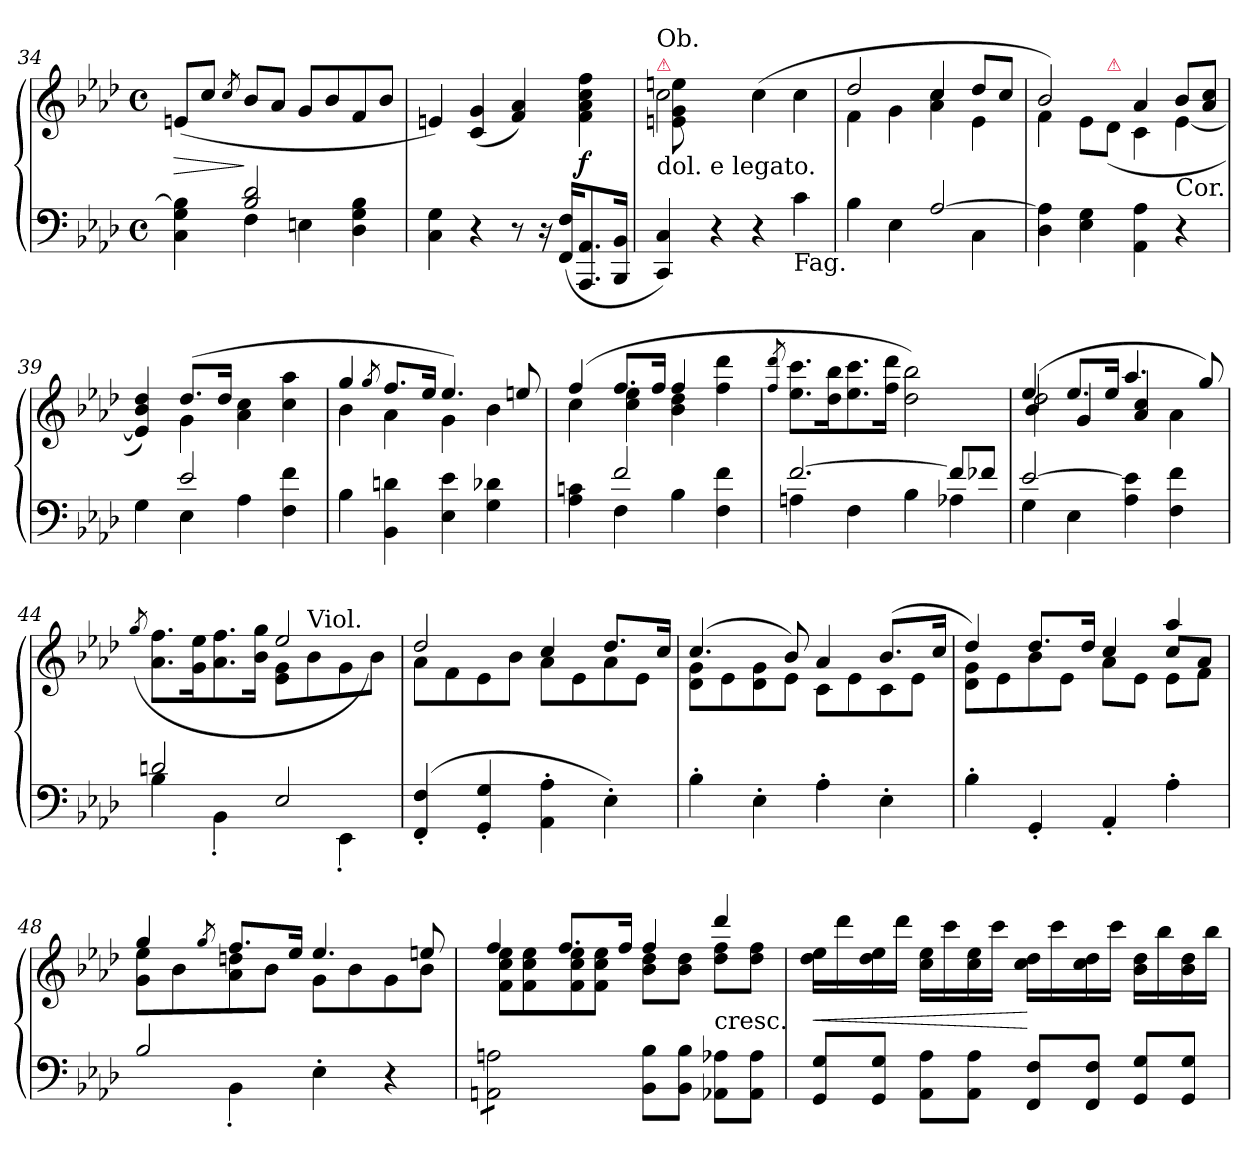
**kern	**kern	**dynam
*part1	*part1	*part1
*staff2	*staff1	*staff1/2
*clefF4	*clefG2	*
*k[b-e-a-d-]	*k[b-e-a-d-]	*
*M4/4	*M4/4	*
*met(c)	*met(c)	*
=34	=34	=34
*^	*	*
4ryy	4C! 4G! 4B-!]	(>8en!L	>
.	.	8cc!J	.
.	.	8qcc!/	.
2B-! 2d-!	4F!	8b-!L	]
.	.	8a-!J	.
.	4En!	8g!L	.
.	.	8b-!	.
4ryy	4D-! 4G! 4B-!	8f!	.
.	.	8b-!J	.
*v	*v	*	*
=35	=35	=35
4C! 4G!	4en!)	.
4r	(<4c! 4g!	.
8r	4f! 4a-!)	.
16r	.	.
(<16FF! 16F!KL	.	.
8.AAA-! 8.AA-!	4f!\ 4a-!\ 4cc!\ 4ff!\	f
16BBB-! 16BB-!Jk	.	.
=36	=36	=36
*	*^	*
!	!LO:TX:a:color=crimson:t=⚠	!	!
!	!LO:TX:a:t=Ob.	!	!
!	!LO:TX:b:t=dol. e legato.	!	!
4CC! 4C!)	2cc!\	8en! 8g! 8een!	.
.	.	8ryy	.
4r	.	4ryy	.
4r	(>4cc!\	2ryy	.
!LO:TX:b:t=Fag.	!	!	!
4c!	4cc!\	.	.
=37	=37	=37	=37
*^	*	*	*
2ryy	4B-!	2dd-!	4f!	.
.	4E-!	.	4g!	.
[2A-!	4ryy	4cc!	4a-!\ 4cc!\	.
.	4C!	8dd-!L	4e-!	.
.	.	8cc!J	.	.
*v	*v	*	*	*
=38	=38	=38	=38
4D-! 4A-!]	2b-!)	4f!	.
4E-! 4G!	.	8e-!\L	.
!	!	!LO:TX:a:color=crimson:t=⚠	!
.	.	(>8d-!\J	.
4AA-! 4A-!	4a-!	4c!	.
!	!LO:TX:b:t=Cor.	!	!
4r	8b-!L	[4e-!	.
.	8a-! 8cc!J	.	.
=39	=39	=39	=39
*^	*	*	*
4ryy	4G!	4e-!] 4b-! 4dd-!)	4ryy	.
2e-!	4E-!	(>8.dd-!L	4g!	.
.	.	16dd-!Jk	.	.
.	4A-!	4ryy	4a-! 4cc!	.
4ryy	4F! 4f!	4ryy	4cc! 4aa-!	.
*v	*v	*	*	*
=40	=40	=40	=40
4B-!	4gg!	4b-!	.
.	8qgg!/	.	.
4BB-! 4dn!	8.ff!L	4a-!	.
.	16ee-!Jk	.	.
4E-! 4e-!	4.ee-!)	4g!	.
4G! 4d-X!	.	4b-!	.
.	8een!	.	.
=41	=41	=41	=41
*^	*	*	*
4ryy	4A-! 4cn!	(>4ff!	4cc!	.
2f!	4F!	8.ff!L	4cc! 4ee-!	.
.	.	16ff!Jk	.	.
.	4B-!	4ff!	4b-! 4dd-!	.
4ryy	4F! 4f!	4ryy	4ff! 4ddd-!	.
*	*	*v	*v	*
=42	=42	=42	=42
.	.	8qff!/ 8qddd-!/	.
[2.f!	4An!	8.ee-!\ 8.ccc!\L	.
.	.	16dd-!\ 16bb-!\K	.
.	4F!	8.ee-!\ 8.ccc!\	.
.	.	16ff!\ 16ddd-!\Jk	.
.	4B-!	2dd-! 2bb-!)	.
8f!L]	4A-X!	.	.
8f-X!J	.	.	.
=43	=43	=43	=43
*	*	*^	*
*	*	*	*^	*
[2e-!	4G!	(>4ee-!	2dd-!	4b-!	.
.	4E-!	8.ee-!L	.	4g!	.
.	.	16ee-!Jk	.	.	.
4ryy	4A-! 4e-!]	4.aa-!	4ryy	4a-! 4cc!	.
4ryy	4F! 4f!	.	4ryy	4a-!\	.
.	.	8gg!)	.	.	.
*	*	*	*v	*v	*
=44	=44	=44	=44	=44
.	.	.	(>8qgg!/	.
2dn!	4B-!	2ryy	8.a-!]\ 8.ff!\L	.
.	.	.	16g!\ 16ee-!\K	.
.	4BB-'>!	.	8.a-!\ 8.ff!\	.
.	.	.	16b-!\ 16gg!\Jk	.
2E-!	4ryy	2ee-!	8e-!\ 8g!\L	.
!	!	!	!LO:TX:a:t=Viol.	!
.	.	.	8b-!\	.
.	4EE-'>!	.	8g!\	.
.	.	.	8b-!\J)	.
*v	*v	*	*	*
=45	=45	=45	=45
(<4FF!'< 4F!'<	2dd-!	8a-!\L	.
.	.	8f!\	.
4GG!'< 4G!'<	.	8e-!\	.
.	.	8b-!\J	.
4AA-!'>\ 4A-!'>\	4cc!	8a-!\L	.
.	.	8e-!\	.
4E-'>!\)	8.dd-!L	8a-!\	.
.	.	8e-!\J	.
.	16cc!Jk	.	.
=46	=46	=46	=46
4B-'>!	(>4.cc!	8d-!\ 8g!\L	.
.	.	8e-!\	.
4E-'>!	.	8d-!\ 8g!\	.
.	8b-!)	8e-!\J	.
4A-'>!	4a-!	8c!\L	.
.	.	8e-!\	.
4E-'>!	(>8.b-!L	8c!\	.
.	.	8e-!\J	.
.	16cc!Jk	.	.
=47	=47	=47	=47
*	*	*^	*
4B-'>!	4dd-!)	8d-!\ 8g!\L	2ryy	.
.	.	8e-!\	.	.
4GG'<!	8.dd-!L	8b-!\	.	.
.	.	8e-!\J	.	.
.	16dd-!Jk	.	.	.
4AA-'<!	4cc!	8a-!\L	4ryy	.
.	.	8e-!\J	.	.
4A-'>!	4aa-!	8e-!\L	8cc!/L	.
.	.	8f!\J	8a-!/J	.
*	*	*v	*v	*
=48	=48	=48	=48
*^	*	*	*
2B-!	4ryy	4gg!	8g!\ 8ee-!\L	.
.	.	.	8b-!\	.
.	.	8qgg!/	.	.
.	4BB-'>!	8.ff!L	8a-!\ 8ddn!\	.
.	.	.	8b-!\J	.
.	.	16ee-!Jk	.	.
2ryy	4E-'>!	4.ee-!	8g!\L	.
.	.	.	8b-!\	.
.	4r	.	8g!\	.
.	.	8een!	8b-!\J	.
*v	*v	*	*	*
=49	=49	=49	=49
*tremolo	*	*	*
*	*tremolo	*	*
8AAn! 8An!L	4ff!	8f! 8cc! 8ee-!L	.
8AAn! 8An!	.	8f! 8cc! 8ee-!	.
8AAn! 8An!	8.ff!L	8f! 8cc! 8ee-!	.
8AAn! 8An!J	.	8f! 8cc! 8ee-!J	.
*	*Xtremolo	*	*
*Xtremolo	*	*	*
.	16ff!Jk	.	.
8BB-!\ 8B-!\L	4ff!	8b-!\ 8dd-!\L	.
8BB-!\ 8B-!\J	.	8b-!\ 8dd-!\J	.
!	!LO:TX:c:t=cresc.	!	!
8AA-X!\ 8A-X!\L	4ddd-!	8dd-!\ 8ff!\L	.
8AA-!\ 8A-!\J	.	8dd-!\ 8ff!\J	.
*	*v	*v	*
=50	=50	=50
8GG! 8G!L	16dd-!\ 16ee-!\LL	<
.	16ddd-!\	.
8GG! 8G!J	16dd-!\ 16ee-!\	.
.	16ddd-!\JJ	.
8AA-!\ 8A-!\L	16cc!\ 16ee-!\LL	.
.	16ccc!\	.
8AA-!\ 8A-!\J	16cc!\ 16ee-!\	.
.	16ccc!\JJ	.
8FF! 8F!L	16cc!\ 16dd-!\LL	[
.	16ccc!\	.
8FF! 8F!J	16cc!\ 16dd-!\	.
.	16ccc!\JJ	.
8GG! 8G!L	16b-!\ 16dd-!\LL	.
.	16bb-!\	.
8GG! 8G!J	16b-!\ 16dd-!\	.
.	16bb-!\JJ	.
=	=	=
*-	*-	*-
